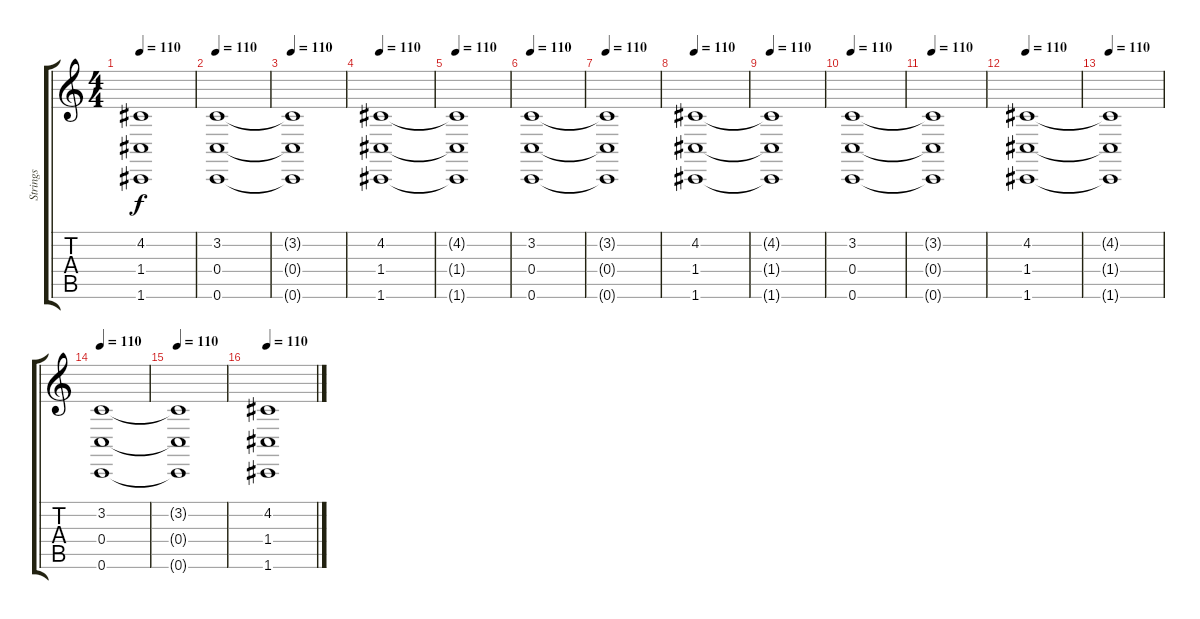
\track ("Strings" "Strings") {instrument stringensemble2}
\staff {score tabs}
\tuning (D4 A3 F3 C3 G2 C2) {hide}
\ts (4 4)
\tempo 110
\clef g2
\ks c
(4.2 1.4 1.6).1{dy f} |
\tempo 110
(3.2 0.4 0.6).1 |
\tempo 110
(3.2{t} 0.4{t} 0.6{t}).1 |
\tempo 110
(4.2 1.4 1.6).1 |
\tempo 110
(4.2{t} 1.4{t} 1.6{t}).1 |
\tempo 110
(3.2 0.4 0.6).1 |
\tempo 110
(3.2{t} 0.4{t} 0.6{t}).1 |
\tempo 110
(4.2 1.4 1.6).1 |
\tempo 110
(4.2{t} 1.4{t} 1.6{t}).1 |
\tempo 110
(3.2 0.4 0.6).1 |
\tempo 110
(3.2{t} 0.4{t} 0.6{t}).1 |
\tempo 110
(4.2 1.4 1.6).1 |
\tempo 110
(4.2{t} 1.4{t} 1.6{t}).1 |
\tempo 110
(3.2 0.4 0.6).1 |
\tempo 110
(3.2{t} 0.4{t} 0.6{t}).1 |
\tempo 110
(4.2 1.4 1.6).1
